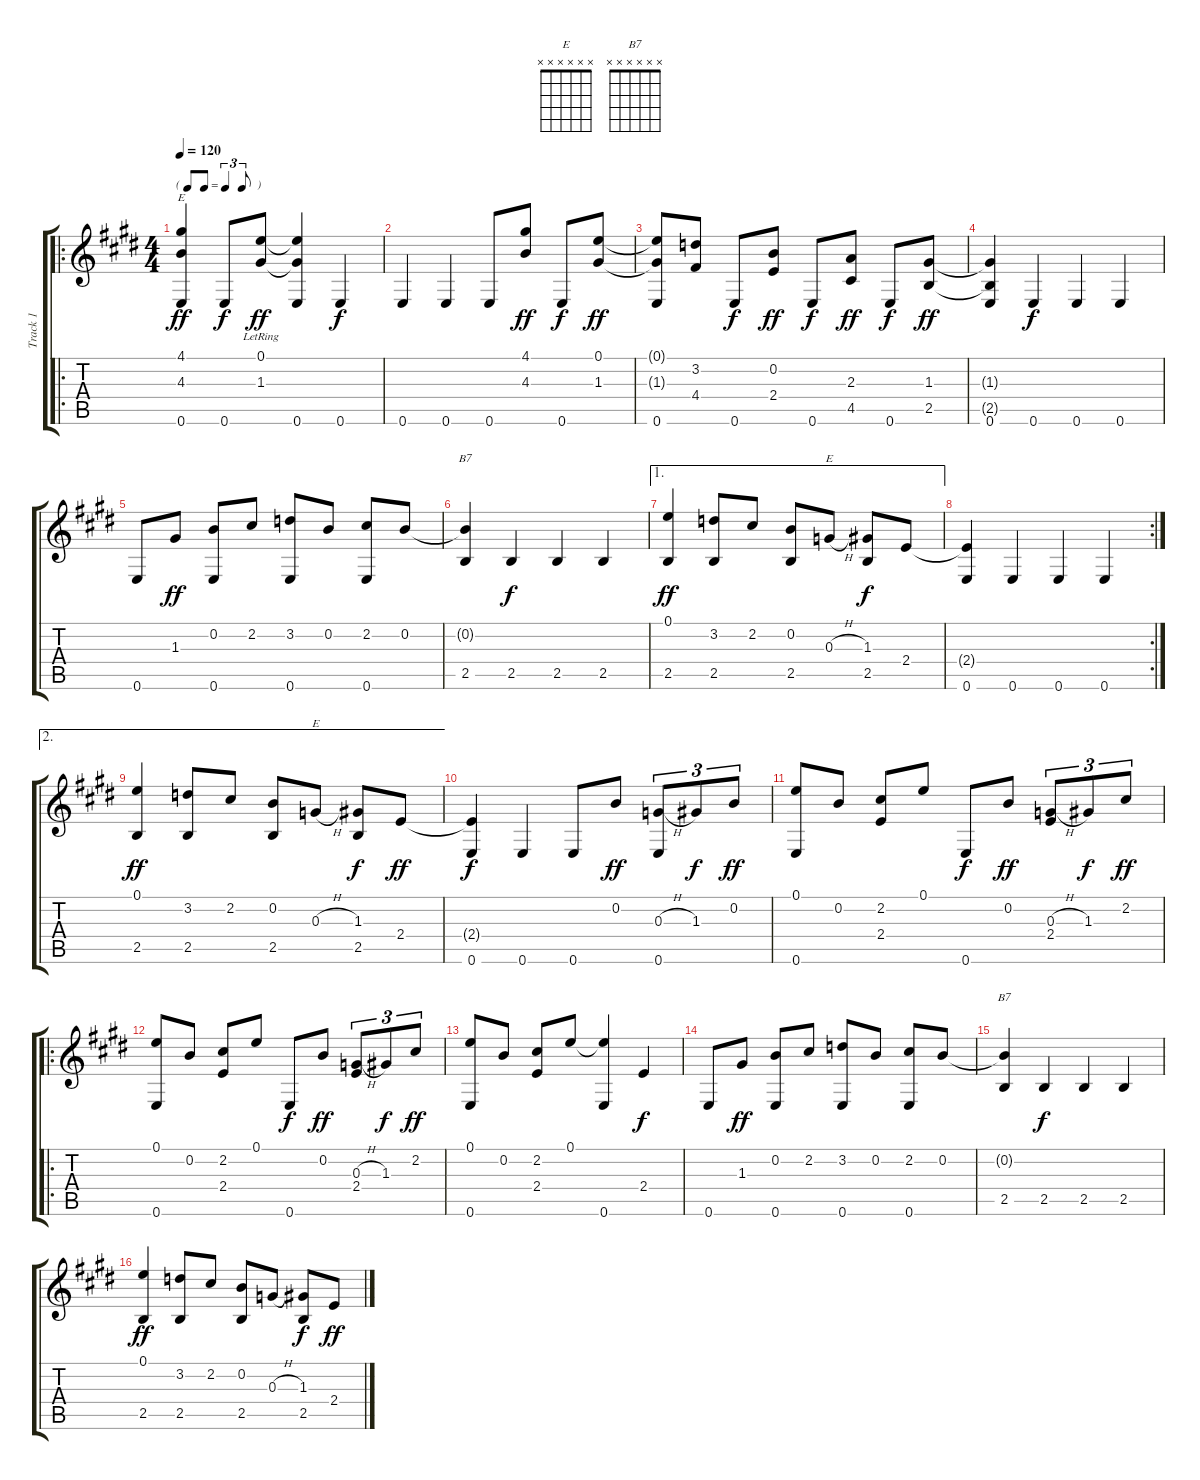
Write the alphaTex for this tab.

\track ("Track 1" "Track 1") {instrument acousticguitarsteel}
\staff {score tabs}
\tuning (E4 B3 G3 D3 A2 E2) {hide}
\chord ("E" 4 0 4 x x 0)
\chord ("B7" 2 0 2 1 2 x)
\chord ("E" 0 0 1 2 2 0)
\chord ("E" x x x x x x)
\chord ("B7" x x x x x x)
\ro
\ts (4 4)
\tf triplet8th
\tempo 120
\clef g2
\ks e
(4.1 4.3 0.6).4{ch "E" dy ff instrument acousticguitarsteel} 0.6.8{dy f} (0.1{lr} 1.3{lr}).8{dy ff} (0.1{t} 1.3{t} 0.6).4 0.6.4{dy f} |
0.6.4 0.6.4 0.6.8 (4.1 4.3).8{dy ff} 0.6.8{dy f} (0.1 1.3).8{dy ff} |
(0.1{t} 1.3{t} 0.6).8 (3.2 4.4).8 0.6.8{dy f} (0.2 2.4).8{dy ff} 0.6.8{dy f} (2.3 4.5).8{dy ff} 0.6.8{dy f} (1.3 2.5).8{dy ff} |
(1.3{t} 2.5{t} 0.6).4 0.6.4{dy f} 0.6.4 0.6.4 |
0.6.8 1.3.8{dy ff} (0.2 0.6).8 2.2.8 (3.2 0.6).8 0.2.8 (2.2 0.6).8 0.2.8 |
(0.2{t} 2.5).4{ch "B7"} 2.5.4{dy f} 2.5.4 2.5.4 |
\ae 1
(0.1 2.5).4{dy ff} (3.2 2.5).8 2.2.8 (0.2 2.5).8 0.3{h}.8{ch "E"} (1.3 2.5).8{dy f} 2.4.8 |
\rc 2
(2.4{t} 0.6).4 0.6.4 0.6.4 0.6.4 |
\ae 2
(0.1 2.5).4{dy ff} (3.2 2.5).8 2.2.8 (0.2 2.5).8 0.3{h}.8{ch "E"} (1.3 2.5).8{dy f} 2.4.8{dy ff} |
(2.4{t} 0.6).4{dy f} 0.6.4 0.6.8 0.2.8{dy ff} (0.3{h} 0.6).8{tu (3 2)} 1.3.8{tu (3 2) dy f} 0.2.8{tu (3 2) dy ff} |
(0.1 0.6).8 0.2.8 (2.2 2.4).8 0.1.8 0.6.8{dy f} 0.2.8{dy ff} (0.3{h} 2.4).8{tu (3 2)} 1.3.8{tu (3 2) dy f} 2.2.8{tu (3 2) dy ff} |
\ro
(0.1 0.6).8 0.2.8 (2.2 2.4).8 0.1.8 0.6.8{dy f} 0.2.8{dy ff} (0.3{h} 2.4).8{tu (3 2)} 1.3.8{tu (3 2) dy f} 2.2.8{tu (3 2) dy ff} |
(0.1 0.6).8 0.2.8 (2.2 2.4).8 0.1.8 (0.1{t} 0.6).4 2.4.4{dy f} |
0.6.8 1.3.8{dy ff} (0.2 0.6).8 2.2.8 (3.2 0.6).8 0.2.8 (2.2 0.6).8 0.2.8 |
(0.2{t} 2.5).4{ch "B7"} 2.5.4{dy f} 2.5.4 2.5.4 |
(0.1 2.5).4{dy ff} (3.2 2.5).8 2.2.8 (0.2 2.5).8 0.3{h}.8 (1.3 2.5).8{dy f} 2.4.8{dy ff}
